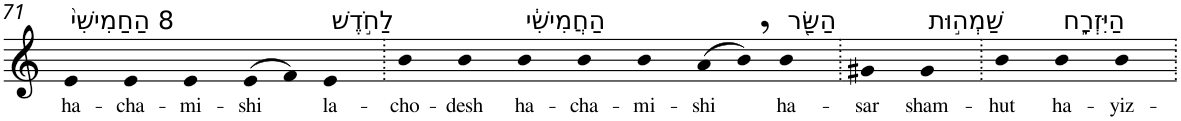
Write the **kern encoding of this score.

**kern	**text
*part1	*part1
*staff1	*staff1
*I"Piano	*
*I'Pno	*
!!LO:PB:g=z
*clefG2	*
*k[]	*
=71	=71
!LO:TX:a:t=8 הַחַמִישִׁי֙	!
!	!LO:LY:b
4e	ha-
!	!LO:LY:b
4e	-cha-
!	!LO:LY:b
4e	-mi-
!	!LO:LY:b
(>8e	-shi
8f)	.
!LO:TX:a:t=לַחֹ֣דֶשׁ	!
!	!LO:LY:b
4e	la-
=72.	=72.
!	!LO:LY:b
4b	-cho-
!	!LO:LY:b
4b	-desh
!LO:TX:a:t=הַחֲמִישִׁ֔י	!
!	!LO:LY:b
4b	ha-
!	!LO:LY:b
4b	-cha-
!	!LO:LY:b
4b	-mi-
!	!LO:LY:b
(>8a	-shi
8b,)	.
!LO:TX:a:t=הַשַּׂ֖ר	!
!	!LO:LY:b
4b	ha-
=73.	=73.
!	!LO:LY:b
4g#X	-sar
!LO:TX:a:t=שַׁמְה֣וּת	!
!	!LO:LY:b
4g#	sham-
=74.	=74.
!	!LO:LY:b
4b	-hut
!LO:TX:a:t=הַיִּזְרָ֑ח	!
!	!LO:LY:b
4b	ha-
!	!LO:LY:b
4b	-yiz-
=.	=.
*-	*-
